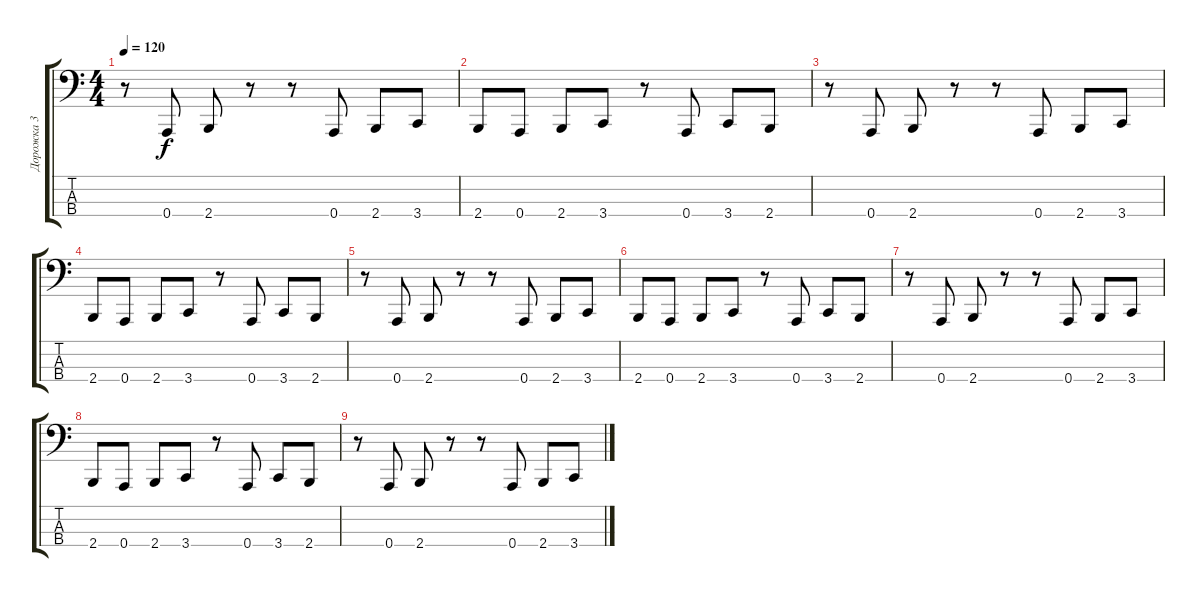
\track ("Дорожка 3" "Дорожка 3") {instrument electricbassfinger}
\staff {score tabs}
\tuning (D2 A1 E1 A0) {hide}
\ts (4 4)
\tempo 120
\clef f4
\ks c
r.8{dy f} 0.4.8 2.4.8 r.8 r.8 0.4.8 2.4.8 3.4.8 |
2.4.8 0.4.8 2.4.8 3.4.8 r.8 0.4.8 3.4.8 2.4.8 |
r.8 0.4.8 2.4.8 r.8 r.8 0.4.8 2.4.8 3.4.8 |
2.4.8{volume 0} 0.4.8 2.4.8 3.4.8 r.8 0.4.8 3.4.8 2.4.8 |
r.8 0.4.8 2.4.8 r.8 r.8 0.4.8 2.4.8 3.4.8 |
2.4.8 0.4.8 2.4.8 3.4.8 r.8 0.4.8 3.4.8 2.4.8 |
r.8 0.4.8 2.4.8 r.8 r.8 0.4.8 2.4.8 3.4.8 |
2.4.8 0.4.8 2.4.8 3.4.8 r.8 0.4.8 3.4.8 2.4.8 |
r.8 0.4.8 2.4.8 r.8 r.8 0.4.8 2.4.8 3.4.8
